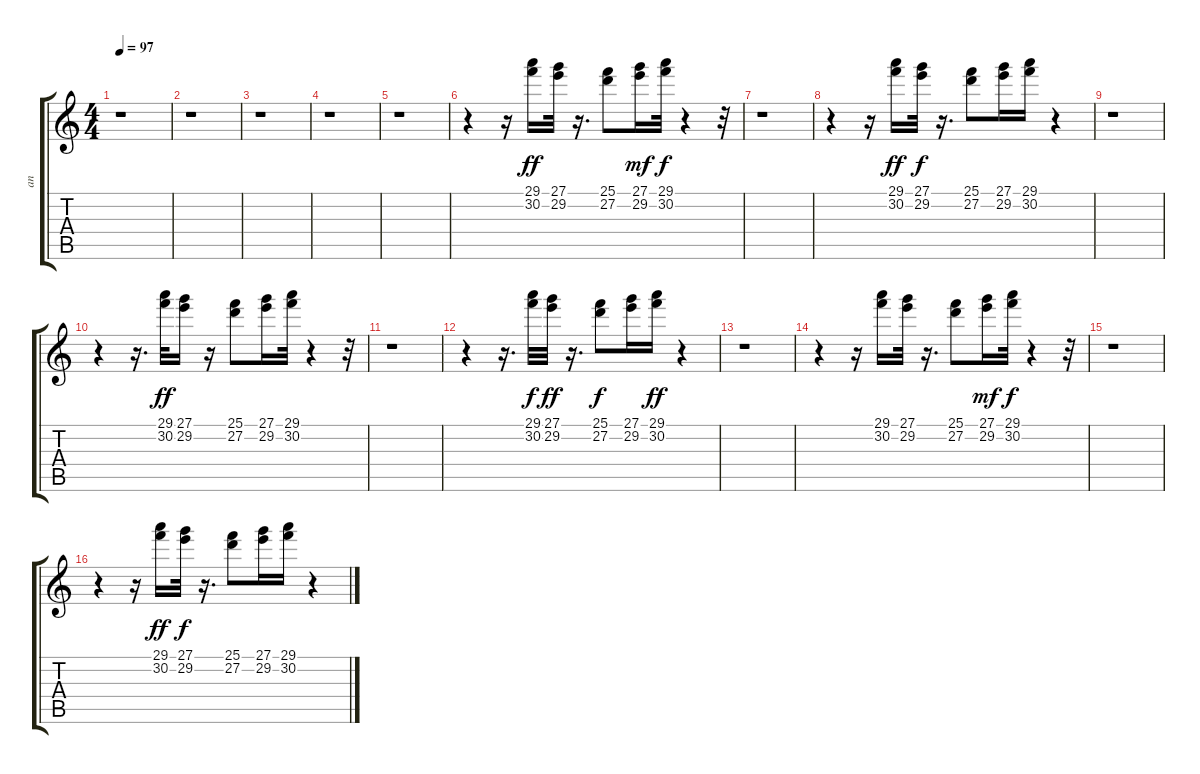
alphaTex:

\track ("an" "an") {instrument drawbarorgan}
\staff {score tabs}
\tuning (E4 B3 G3 D3 A2 E2) {hide}
\ts (4 4)
\tempo 97
\clef g2
\ks c
r.1{dy ff} |
r.1 |
r.1 |
r.1 |
r.1 |
r.4 r.16 (29.1 30.2).16 (27.1 29.2).32 r.16{d} (25.1 27.2).8 (27.1 29.2).16{dy mf} (29.1 30.2).32{dy f} r.4 r.32 |
r.1 |
r.4 r.16 (29.1 30.2).16{dy ff} (27.1 29.2).32{dy f} r.16{d} (25.1 27.2).8 (27.1 29.2).16 (29.1 30.2).16 r.4 |
r.1 |
r.4 r.16{d} (29.1 30.2).32{dy ff} (27.1 29.2).16 r.16 (25.1 27.2).8 (27.1 29.2).16 (29.1 30.2).32 r.4 r.32 |
r.1 |
r.4 r.16{d} (29.1 30.2).32{dy f} (27.1 29.2).32{dy ff} r.16{d} (25.1 27.2).8{dy f} (27.1 29.2).16 (29.1 30.2).16{dy ff} r.4 |
r.1 |
r.4 r.16 (29.1 30.2).16 (27.1 29.2).32 r.16{d} (25.1 27.2).8 (27.1 29.2).16{dy mf} (29.1 30.2).32{dy f} r.4 r.32 |
r.1 |
r.4 r.16 (29.1 30.2).16{dy ff} (27.1 29.2).32{dy f} r.16{d} (25.1 27.2).8 (27.1 29.2).16 (29.1 30.2).16 r.4
